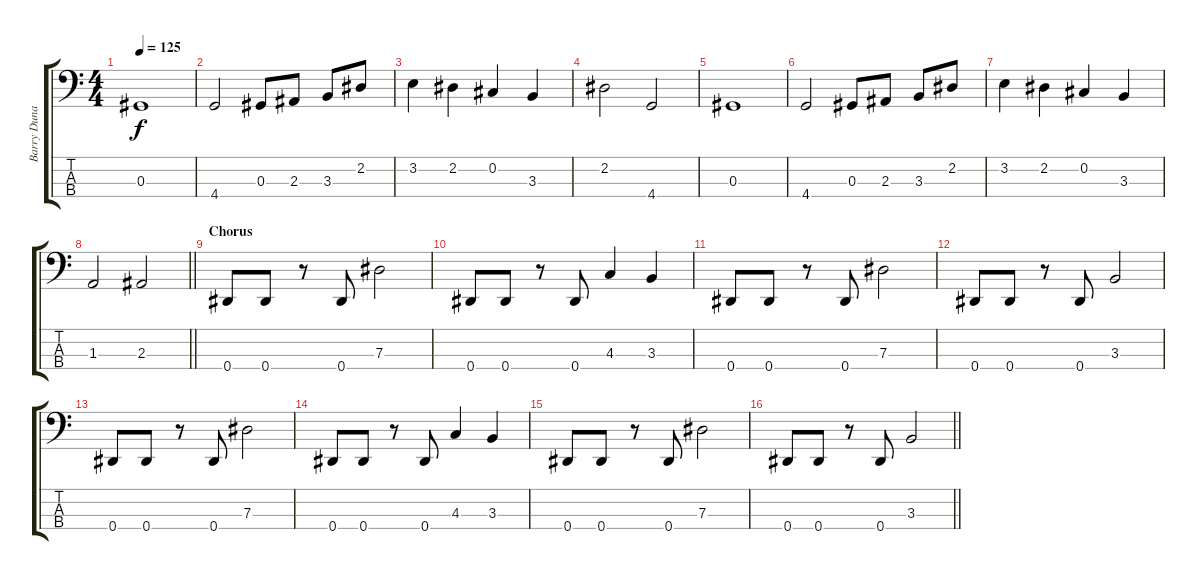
\track ("Barry Dunaway" "Barry Duna") {instrument electricbassfinger}
\staff {score tabs}
\tuning (Gb2 Db2 Ab1 Eb1) {hide}
\ts (4 4)
\tempo 125
\clef f4
\ks c
0.3.1{dy f} |
4.4.2 0.3.8 2.3.8 3.3.8 2.2.8 |
3.2.4 2.2.4 0.2.4 3.3.4 |
2.2.2 4.4.2 |
0.3.1 |
4.4.2 0.3.8 2.3.8 3.3.8 2.2.8 |
3.2.4 2.2.4 0.2.4 3.3.4 |
\barLineRight lightlight
1.3.2 2.3.2 |
\section ("" "Chorus")
0.4.8 0.4.8 r.8 0.4.8 7.3.2 |
0.4.8 0.4.8 r.8 0.4.8 4.3.4 3.3.4 |
0.4.8 0.4.8 r.8 0.4.8 7.3.2 |
0.4.8 0.4.8 r.8 0.4.8 3.3.2 |
0.4.8 0.4.8 r.8 0.4.8 7.3.2 |
0.4.8 0.4.8 r.8 0.4.8 4.3.4 3.3.4 |
0.4.8 0.4.8 r.8 0.4.8 7.3.2 |
\barLineRight lightlight
0.4.8 0.4.8 r.8 0.4.8 3.3.2
